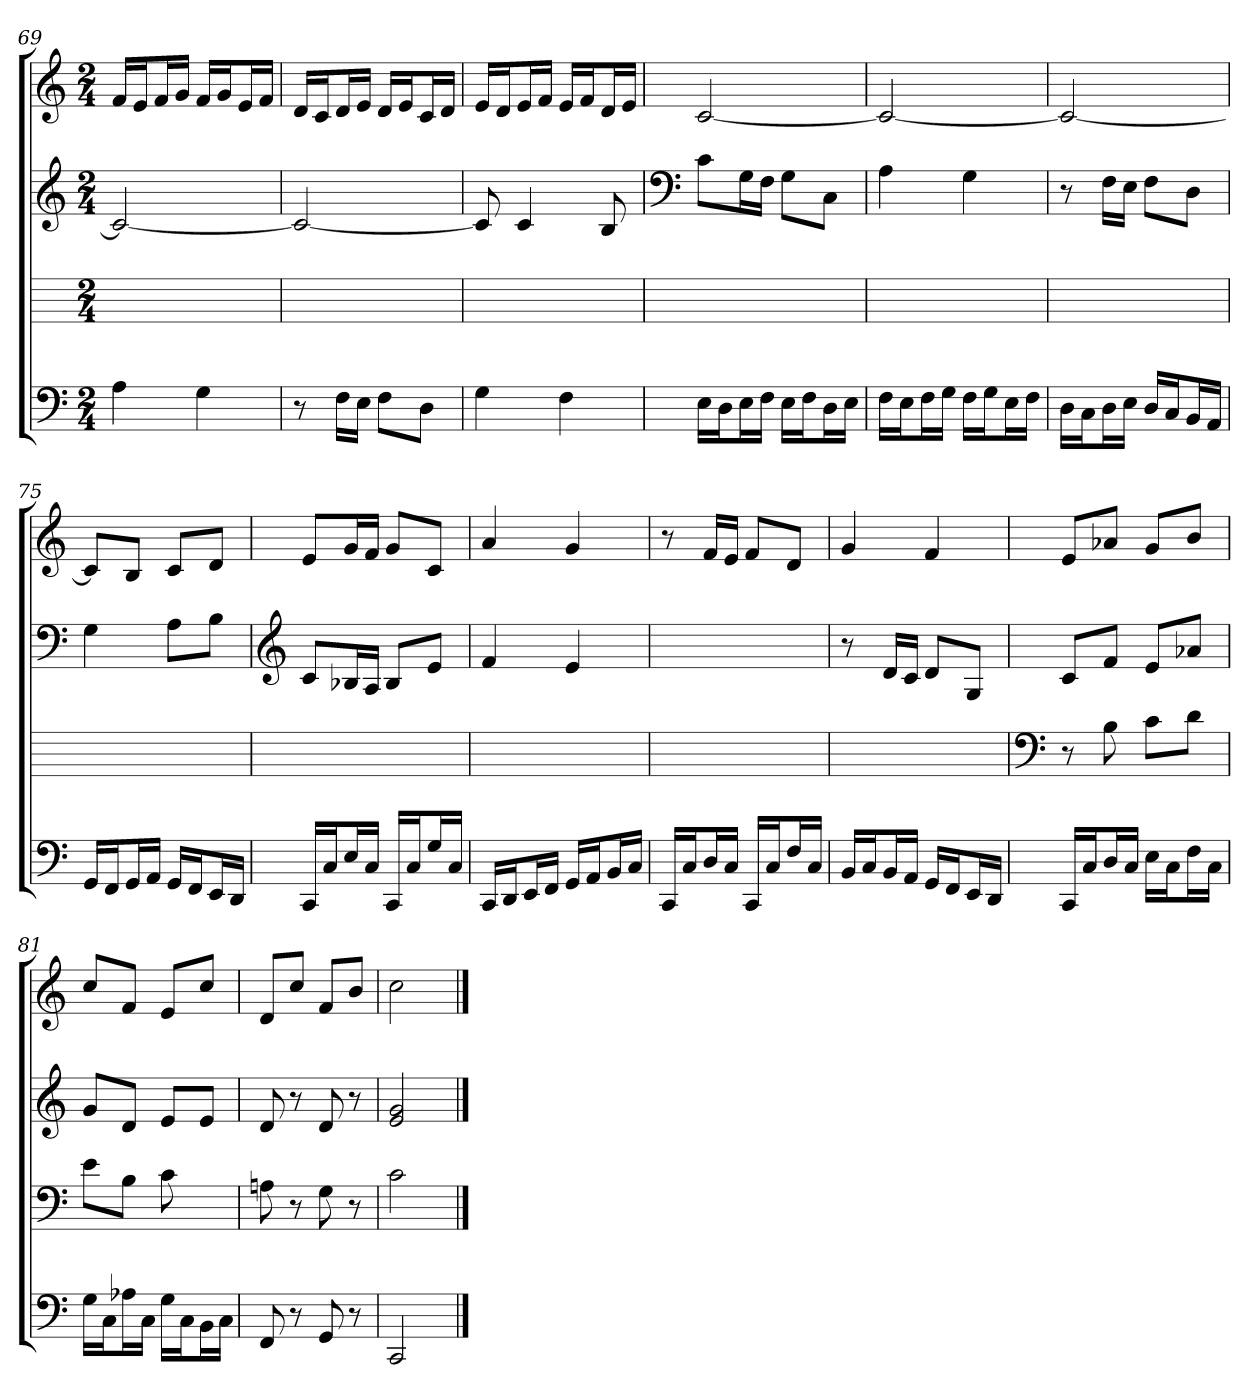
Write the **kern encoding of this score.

**kern	**kern	**kern	**kern
*part4	*part3	*part2	*part1
*staff4	*staff3	*staff2	*staff1
*clefF4	*	*clefG2	*clefG2
*M2/4	*M2/4	*M2/4	*M2/4
=69	=69	=69	=69
4A	2ryy	2c_	16f/LL
.	.	.	16e/J
.	.	.	16f/L
.	.	.	16g/JJ
4G	.	.	16f/LL
.	.	.	16g/J
.	.	.	16e/L
.	.	.	16f/JJ
=70	=70	=70	=70
8r	2ryy	2c_	16d/LL
.	.	.	16c/J
16F\LL	.	.	16d/L
16E\JJ	.	.	16e/JJ
8F\L	.	.	16d/LL
.	.	.	16e/J
8D\J	.	.	16c/L
.	.	.	16d/JJ
=71	=71	=71	=71
4G	2ryy	8c]	16e/LL
.	.	.	16d/J
.	.	4c	16e/L
.	.	.	16f/JJ
4F	.	.	16e/LL
.	.	.	16f/J
.	.	8B	16d/L
.	.	.	16e/JJ
=72	=72	=72	=72
*	*	*clefF4	*
16E\LL	2ryy	8c\L	[2c
16D\J	.	.	.
16E\L	.	16G\L	.
16F\JJ	.	16F\JJ	.
16E\LL	.	8G\L	.
16F\J	.	.	.
16D\L	.	8C\J	.
16E\JJ	.	.	.
=73	=73	=73	=73
16F\LL	2ryy	4A	2c_
16E\J	.	.	.
16F\L	.	.	.
16G\JJ	.	.	.
16F\LL	.	4G	.
16G\J	.	.	.
16E\L	.	.	.
16F\JJ	.	.	.
=74	=74	=74	=74
16D\LL	2ryy	8r	2c_
16C\J	.	.	.
16D\L	.	16F\LL	.
16E\JJ	.	16E\JJ	.
16D/LL	.	8F\L	.
16C/J	.	.	.
16BB/L	.	8D\J	.
16AA/JJ	.	.	.
=75	=75	=75	=75
16GG/LL	2ryy	4G	8c/L]
16FF/J	.	.	.
16GG/L	.	.	8B/J
16AA/JJ	.	.	.
16GG/LL	.	8A\L	8c/L
16FF/J	.	.	.
16EE/L	.	8B\J	8d/J
16DD/JJ	.	.	.
=76	=76	=76	=76
*	*	*clefG2	*
16CC/LL	2ryy	8c/L	8e/L
16C/J	.	.	.
16E/L	.	16B-X/L	16g/L
16C/JJ	.	16A/JJ	16f/JJ
16CC/LL	.	8B-/L	8g/L
16C/J	.	.	.
16G/L	.	8e/J	8c/J
16C/JJ	.	.	.
=77	=77	=77	=77
16CC/LL	2ryy	4f	4a
16DD/J	.	.	.
16EE/L	.	.	.
16FF/JJ	.	.	.
16GG/LL	.	4e	4g
16AA/J	.	.	.
16BB/L	.	.	.
16C/JJ	.	.	.
=78	=78	=78	=78
16CC/LL	2ryy	2ryy	8r
16C/J	.	.	.
16D/L	.	.	16f/LL
16C/JJ	.	.	16e/JJ
16CC/LL	.	.	8f/L
16C/J	.	.	.
16F/L	.	.	8d/J
16C/JJ	.	.	.
=79	=79	=79	=79
16BB/LL	2ryy	8r	4g
16C/J	.	.	.
16BB/L	.	16d/LL	.
16AA/JJ	.	16c/JJ	.
16GG/LL	.	8d/L	4f
16FF/J	.	.	.
16EE/L	.	8G/J	.
16DD/JJ	.	.	.
=80	=80	=80	=80
*	*clefF4	*	*
16CC/LL	8r	8c/L	8e/L
16C/J	.	.	.
16D/L	8B	8f/J	8a-X/J
16C/JJ	.	.	.
16E\LL	8c\L	8e/L	8g/L
16C\J	.	.	.
16F\L	8d\J	8a-X/J	8b/J
16C\JJ	.	.	.
=81	=81	=81	=81
16G\LL	8e\L	8g/L	8cc/L
16C\J	.	.	.
16A-X\L	8B\J	8d/J	8f/J
16C\JJ	.	.	.
16G\LL	8c	8e/L	8e/L
16C\J	.	.	.
16BB\L	8ryy	8e/J	8cc/J
16C\JJ	.	.	.
=82	=82	=82	=82
8FF	8An	8d	8d/L
8r	8r	8r	8cc/J
8GG	8G	8d	8f/L
8r	8r	8r	8b/J
=83	=83	=83	=83
2CC	2c	2e 2g	2cc
==	==	==	==
*-	*-	*-	*-
